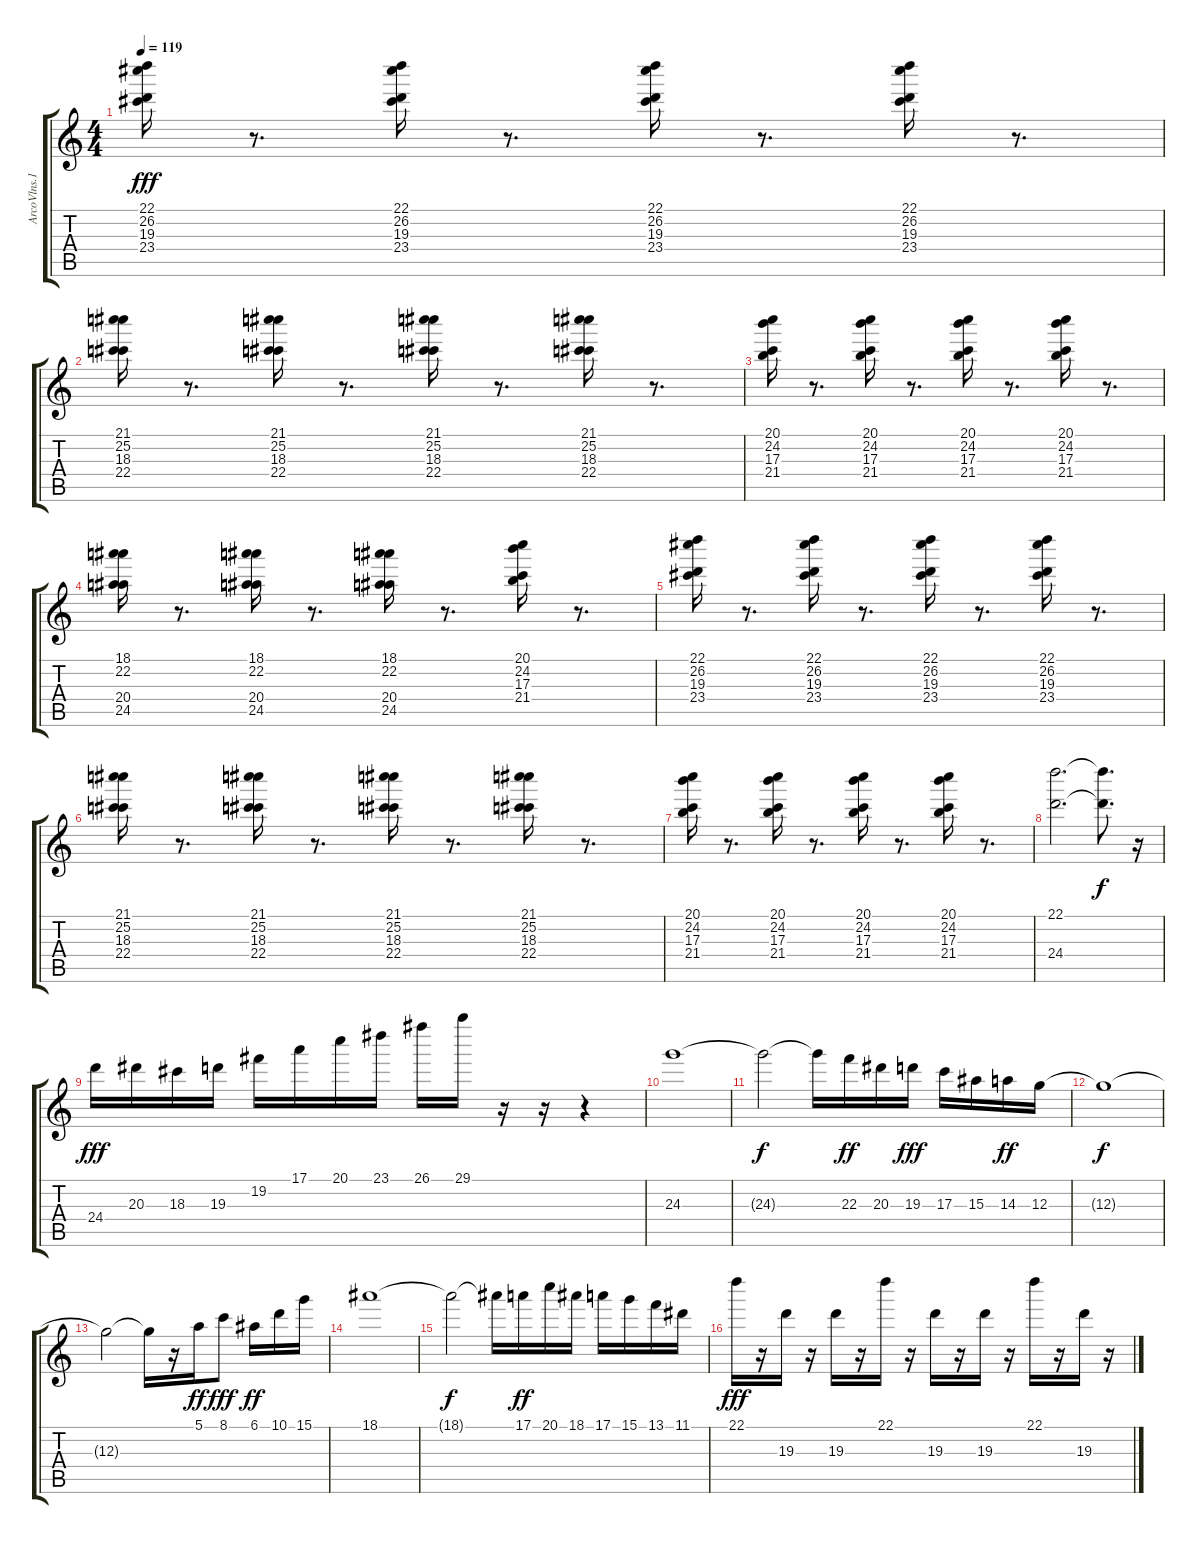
\track ("ArcoVlns.1                      " "ArcoVlns.1") {instrument distortionguitar}
\staff {score tabs}
\tuning (E4 B3 G3 D3 A2 E2) {hide}
\ts (4 4)
\tempo 119
\clef g2
\ks c
(22.1 26.2 19.3 23.4).16{dy fff} r.8{d} (22.1 26.2 19.3 23.4).16 r.8{d} (22.1 26.2 19.3 23.4).16 r.8{d} (22.1 26.2 19.3 23.4).16 r.8{d} |
(21.1 25.2 18.3 22.4).16 r.8{d} (21.1 25.2 18.3 22.4).16 r.8{d} (21.1 25.2 18.3 22.4).16 r.8{d} (21.1 25.2 18.3 22.4).16 r.8{d} |
(20.1 24.2 17.3 21.4).16 r.8{d} (20.1 24.2 17.3 21.4).16 r.8{d} (20.1 24.2 17.3 21.4).16 r.8{d} (20.1 24.2 17.3 21.4).16 r.8{d} |
(18.1 22.2 20.4 24.5).16 r.8{d} (18.1 22.2 20.4 24.5).16 r.8{d} (18.1 22.2 20.4 24.5).16 r.8{d} (20.1 24.2 17.3 21.4).16 r.8{d} |
(22.1 26.2 19.3 23.4).16 r.8{d} (22.1 26.2 19.3 23.4).16 r.8{d} (22.1 26.2 19.3 23.4).16 r.8{d} (22.1 26.2 19.3 23.4).16 r.8{d} |
(21.1 25.2 18.3 22.4).16 r.8{d} (21.1 25.2 18.3 22.4).16 r.8{d} (21.1 25.2 18.3 22.4).16 r.8{d} (21.1 25.2 18.3 22.4).16 r.8{d} |
(20.1 24.2 17.3 21.4).16 r.8{d} (20.1 24.2 17.3 21.4).16 r.8{d} (20.1 24.2 17.3 21.4).16 r.8{d} (20.1 24.2 17.3 21.4).16 r.8{d} |
(22.1 24.4).2{d} (22.1{t} 24.4{t}).8{d dy f} r.16 |
24.4.16{dy fff} 20.3.16 18.3.16 19.3.16 19.2.16 17.1.16 20.1.16 23.1.16 26.1.16 29.1.16 r.16 r.16 r.4 |
24.3.1 |
24.3{t}.2{dy f} 24.3{t}.16 22.3.16{dy ff} 20.3.16 19.3.16{dy fff} 17.3.16 15.3.16 14.3.16{dy ff} 12.3.16 |
12.3{t}.1{dy f} |
12.3{t}.2 12.3{t}.16 r.16 5.1.16{dy ff} 8.1.8{dy fff} 6.1.16{dy ff} 10.1.16 15.1.16 |
18.1.1 |
18.1{t}.2{dy f} 18.1{t}.16 17.1.16{dy ff} 20.1.16 18.1.16 17.1.16 15.1.16 13.1.16 11.1.16 |
22.1.16{dy fff} r.16 19.3.16 r.16 19.3.16 r.16 22.1.16 r.16 19.3.16 r.16 19.3.16 r.16 22.1.16 r.16 19.3.16 r.16
